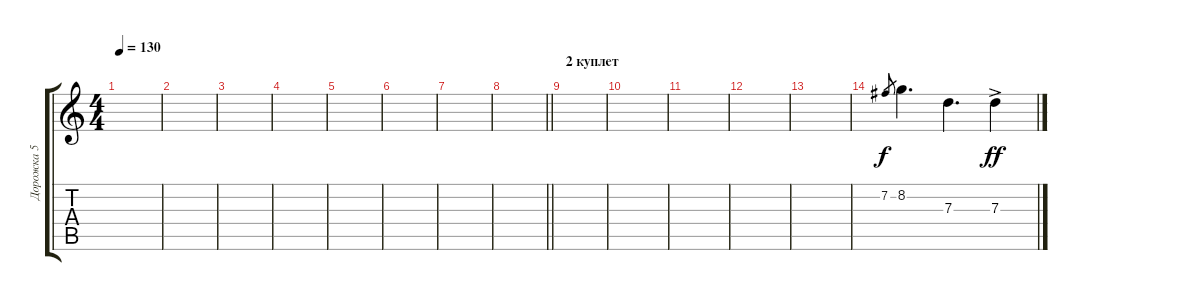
\track ("Дорожка 5" "Дорожка 5") {instrument electricguitarmuted}
\staff {score tabs}
\tuning (E4 B3 G3 D3 A2 E2) {hide}
\ts (4 4)
\tempo 130
\clef g2
\ks c
|
|
|
|
|
|
|
\barLineRight lightlight
|
\section ("" "2 куплет")
|
|
|
|
|
7.2.8{gr} 8.2.4{d} 7.3.4{d} 7.3{ac}.4{dy ff}
